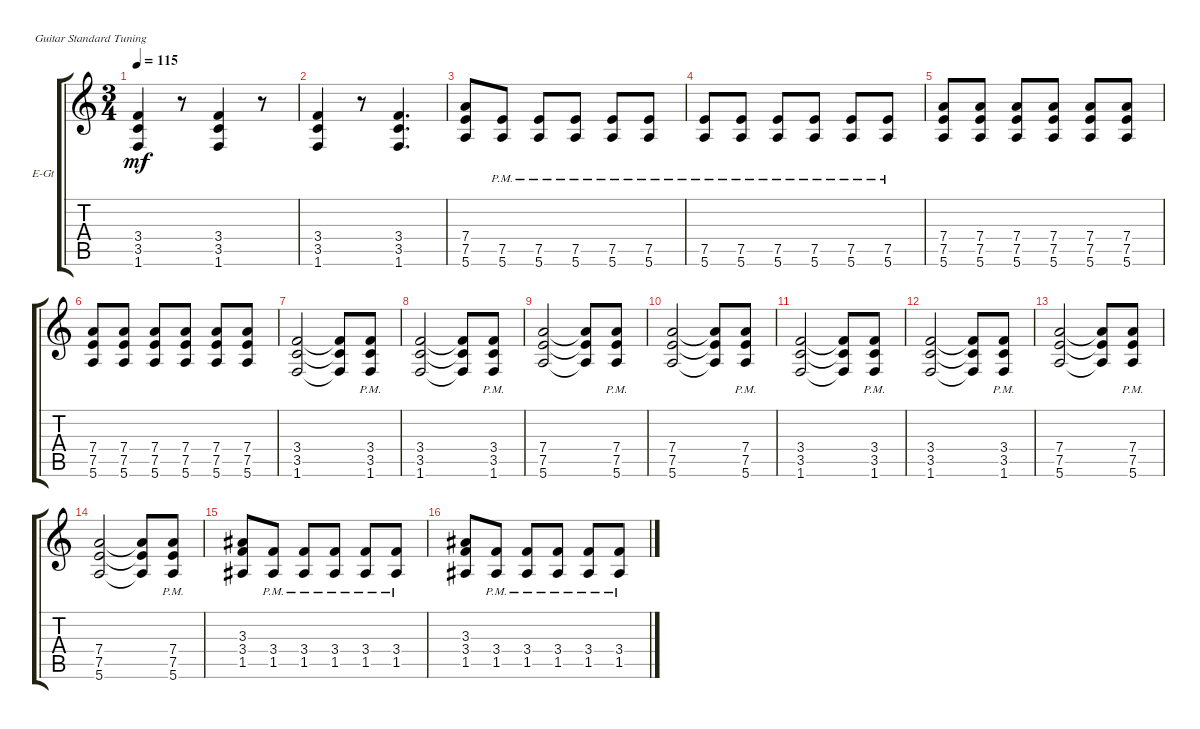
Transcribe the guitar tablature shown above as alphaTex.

\defaultSystemsLayout 4
\bracketExtendMode groupsimilarinstruments
\firstSystemTrackNameOrientation horizontal
\otherSystemsTrackNameOrientation horizontal
\track ("Rithm Guitar" "E-Gt") {multiBarRest instrument distortionguitar}
\staff {score tabs}
\tuning (E4 B3 G3 D3 A2 E2)
\ts (3 4)
\tempo 115
\clef g2
\ks aminor
(1.6 3.4 3.5).4{dy mf} r.8 (1.6 3.5 3.4).4 r.8 |
(1.6 3.5 3.4).4 r.8 (1.6 3.5 3.4).4{d} |
(5.6 7.5 7.4).8 (5.6{pm} 7.5{pm}).8 (5.6{pm} 7.5{pm}).8 (5.6{pm} 7.5{pm}).8 (5.6{pm} 7.5{pm}).8 (5.6{pm} 7.5{pm}).8 |
(5.6{pm} 7.5{pm}).8 (5.6{pm} 7.5{pm}).8 (5.6{pm} 7.5{pm}).8 (5.6{pm} 7.5{pm}).8 (5.6{pm} 7.5{pm}).8 (5.6{pm} 7.5{pm}).8 |
(5.6 7.5 7.4).8 (7.4 7.5 5.6).8 (5.6 7.5 7.4).8 (7.4 7.5 5.6).8 (5.6 7.5 7.4).8 (7.4 7.5 5.6).8 |
(5.6 7.5 7.4).8 (7.4 7.5 5.6).8 (5.6 7.5 7.4).8 (7.4 7.5 5.6).8 (5.6 7.5 7.4).8 (7.4 7.5 5.6).8 |
(1.6 3.5 3.4).2 (1.6{t} 3.4{t} 3.5{t}).8 (1.6{pm} 3.5{pm} 3.4{pm}).8 |
(1.6 3.5 3.4).2 (1.6{t} 3.4{t} 3.5{t}).8 (1.6{pm} 3.5{pm} 3.4{pm}).8 |
(5.6 7.5 7.4).2 (5.6{t} 7.4{t} 7.5{t}).8 (5.6{pm} 7.5{pm} 7.4{pm}).8 |
(5.6 7.5 7.4).2 (5.6{t} 7.4{t} 7.5{t}).8 (5.6{pm} 7.5{pm} 7.4{pm}).8 |
(1.6 3.5 3.4).2 (1.6{t} 3.4{t} 3.5{t}).8 (1.6{pm} 3.5{pm} 3.4{pm}).8 |
(1.6 3.5 3.4).2 (1.6{t} 3.4{t} 3.5{t}).8 (1.6{pm} 3.5{pm} 3.4{pm}).8 |
(5.6 7.5 7.4).2 (5.6{t} 7.4{t} 7.5{t}).8 (5.6{pm} 7.5{pm} 7.4{pm}).8 |
(5.6 7.5 7.4).2 (5.6{t} 7.4{t} 7.5{t}).8 (5.6{pm} 7.5{pm} 7.4{pm}).8 |
(1.5 3.4 3.3).8 (1.5{pm} 3.4{pm}).8 (1.5{pm} 3.4{pm}).8 (1.5{pm} 3.4{pm}).8 (1.5{pm} 3.4{pm}).8 (1.5{pm} 3.4{pm}).8 |
(1.5 3.4 3.3).8 (1.5{pm} 3.4{pm}).8 (1.5{pm} 3.4{pm}).8 (1.5{pm} 3.4{pm}).8 (1.5{pm} 3.4{pm}).8 (1.5{pm} 3.4{pm}).8
